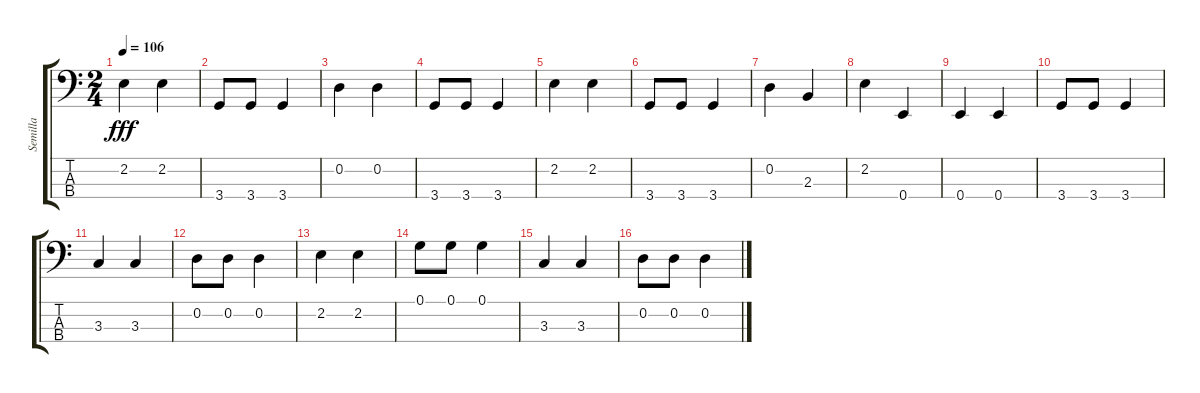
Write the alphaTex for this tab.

\track ("Semilla" "Semilla") {instrument electricbassfinger}
\staff {score tabs}
\tuning (G2 D2 A1 E1) {hide}
\ts (2 4)
\tempo 106
\clef f4
\ks c
2.2.4{dy fff} 2.2.4 |
3.4.8 3.4.8 3.4.4 |
0.2.4 0.2.4 |
3.4.8 3.4.8 3.4.4 |
2.2.4 2.2.4 |
3.4.8 3.4.8 3.4.4 |
0.2.4 2.3.4 |
2.2.4 0.4.4 |
0.4.4 0.4.4 |
3.4.8 3.4.8 3.4.4 |
3.3.4 3.3.4 |
0.2.8 0.2.8 0.2.4 |
2.2.4 2.2.4 |
0.1.8 0.1.8 0.1.4 |
3.3.4 3.3.4 |
0.2.8 0.2.8 0.2.4
